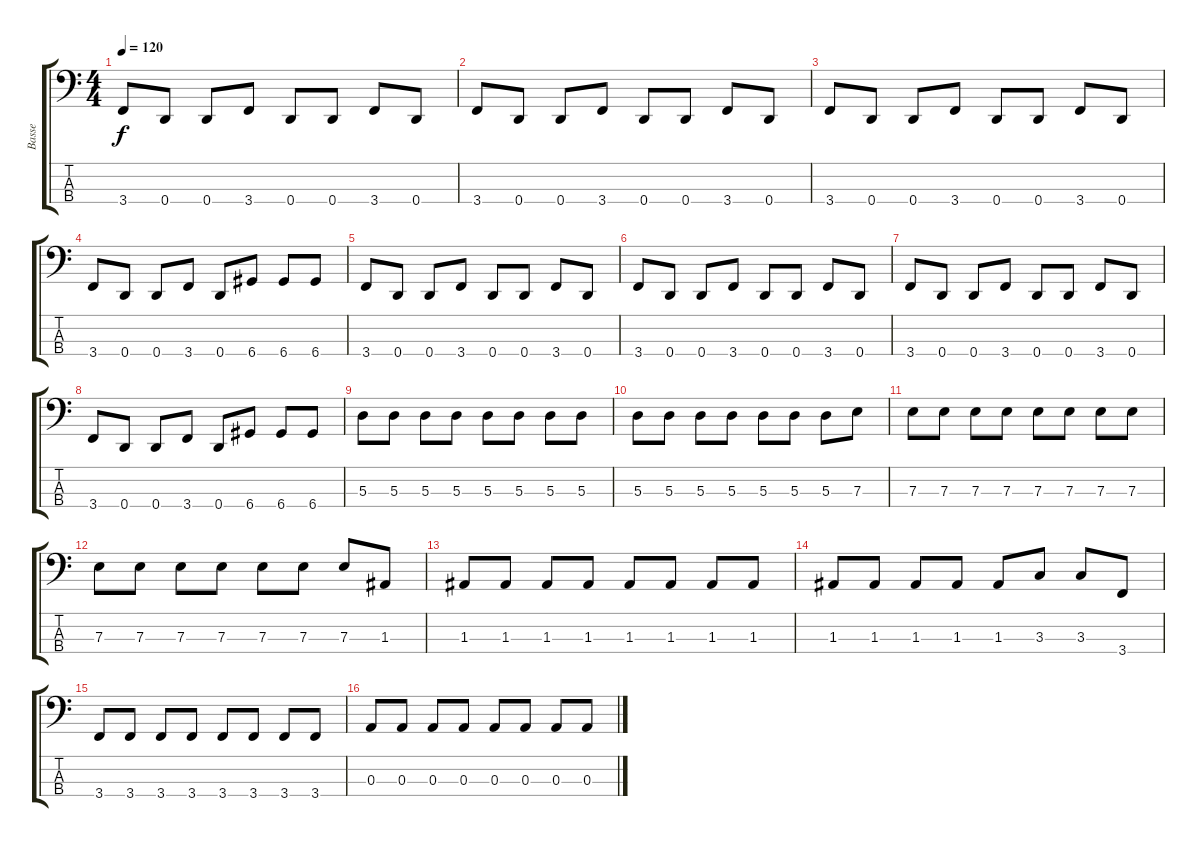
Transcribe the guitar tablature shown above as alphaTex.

\track ("Basse" "Basse") {instrument slapbass1}
\staff {score tabs}
\tuning (G2 D2 A1 D1) {hide}
\ts (4 4)
\tempo 120
\clef f4
\ks c
3.4.8{dy f} 0.4.8 0.4.8 3.4.8 0.4.8 0.4.8 3.4.8 0.4.8 |
3.4.8 0.4.8 0.4.8 3.4.8 0.4.8 0.4.8 3.4.8 0.4.8 |
3.4.8 0.4.8 0.4.8 3.4.8 0.4.8 0.4.8 3.4.8 0.4.8 |
3.4.8 0.4.8 0.4.8 3.4.8 0.4.8 6.4.8 6.4.8 6.4.8 |
3.4.8 0.4.8 0.4.8 3.4.8 0.4.8 0.4.8 3.4.8 0.4.8 |
3.4.8 0.4.8 0.4.8 3.4.8 0.4.8 0.4.8 3.4.8 0.4.8 |
3.4.8 0.4.8 0.4.8 3.4.8 0.4.8 0.4.8 3.4.8 0.4.8 |
3.4.8 0.4.8 0.4.8 3.4.8 0.4.8 6.4.8 6.4.8 6.4.8 |
5.3.8 5.3.8 5.3.8 5.3.8 5.3.8 5.3.8 5.3.8 5.3.8 |
5.3.8 5.3.8 5.3.8 5.3.8 5.3.8 5.3.8 5.3.8 7.3.8 |
7.3.8 7.3.8 7.3.8 7.3.8 7.3.8 7.3.8 7.3.8 7.3.8 |
7.3.8 7.3.8 7.3.8 7.3.8 7.3.8 7.3.8 7.3.8 1.3.8 |
1.3.8 1.3.8 1.3.8 1.3.8 1.3.8 1.3.8 1.3.8 1.3.8 |
1.3.8 1.3.8 1.3.8 1.3.8 1.3.8 3.3.8 3.3.8 3.4.8 |
3.4.8 3.4.8 3.4.8 3.4.8 3.4.8 3.4.8 3.4.8 3.4.8 |
0.3.8 0.3.8 0.3.8 0.3.8 0.3.8 0.3.8 0.3.8 0.3.8
